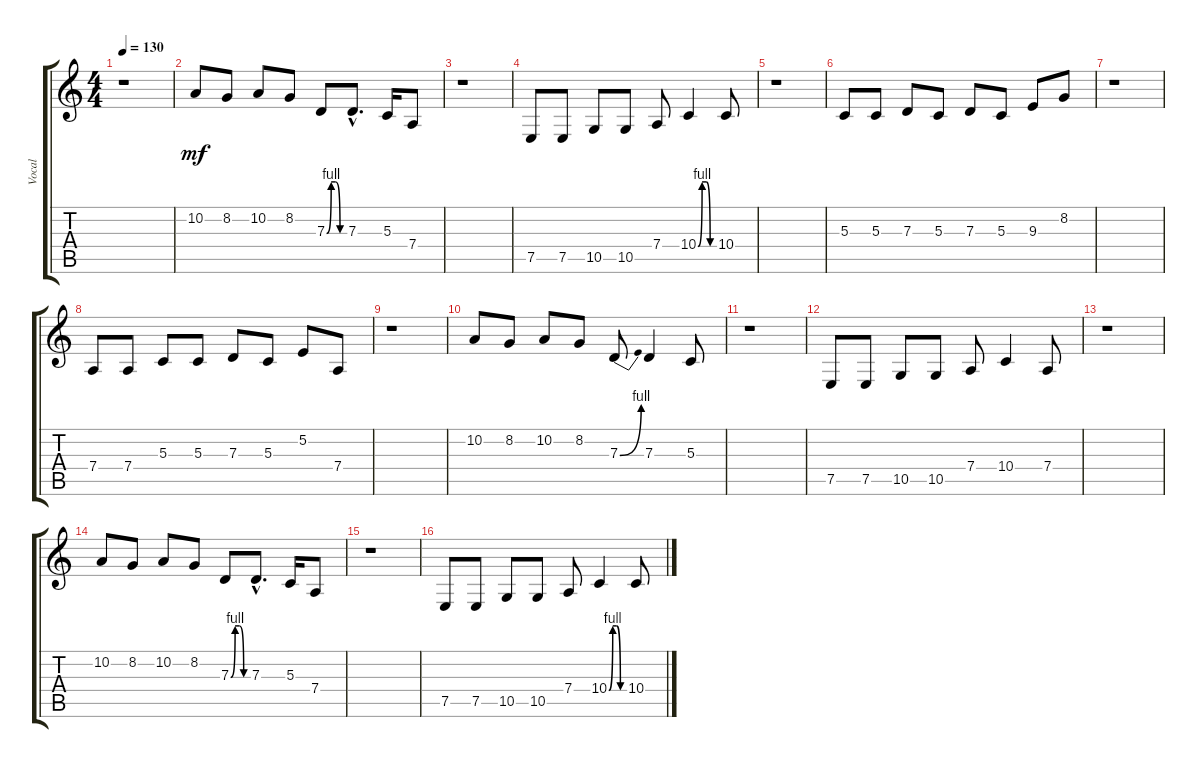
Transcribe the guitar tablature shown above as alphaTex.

\track ("Vocal" "Vocal") {instrument violin}
\staff {score tabs}
\tuning (E4 B3 G3 D3 A2 E2) {hide}
\ts (4 4)
\tempo 130
\clef g2
\ks c
r.1{dy mf} |
10.2.8 8.2.8 10.2.8 8.2.8 7.3{be (custom 0 0 15 4 30 4 45 0 60 0)}.8 7.3{hac}.8{d} 5.3.16 7.4.8 |
r.1 |
7.5.8 7.5.8 10.5.8 10.5.8 7.4.8 10.4{be (custom 0 0 15 4 30 4 45 0 60 0)}.4 10.4.8 |
r.1 |
5.3.8 5.3.8 7.3.8 5.3.8 7.3.8 5.3.8 9.3.8 8.2.8 |
r.1 |
7.4.8 7.4.8 5.3.8 5.3.8 7.3.8 5.3.8 5.2.8 7.4.8 |
r.1 |
10.2.8 8.2.8 10.2.8 8.2.8 7.3{be (bend 0 0 60 4)}.8 7.3.4 5.3.8 |
r.1 |
7.5.8 7.5.8 10.5.8 10.5.8 7.4.8 10.4.4 7.4.8 |
r.1 |
10.2.8 8.2.8 10.2.8 8.2.8 7.3{be (custom 0 0 15 4 30 4 45 0 60 0)}.8 7.3{hac}.8{d} 5.3.16 7.4.8 |
r.1 |
7.5.8 7.5.8 10.5.8 10.5.8 7.4.8 10.4{be (custom 0 0 15 4 30 4 45 0 60 0)}.4 10.4.8
